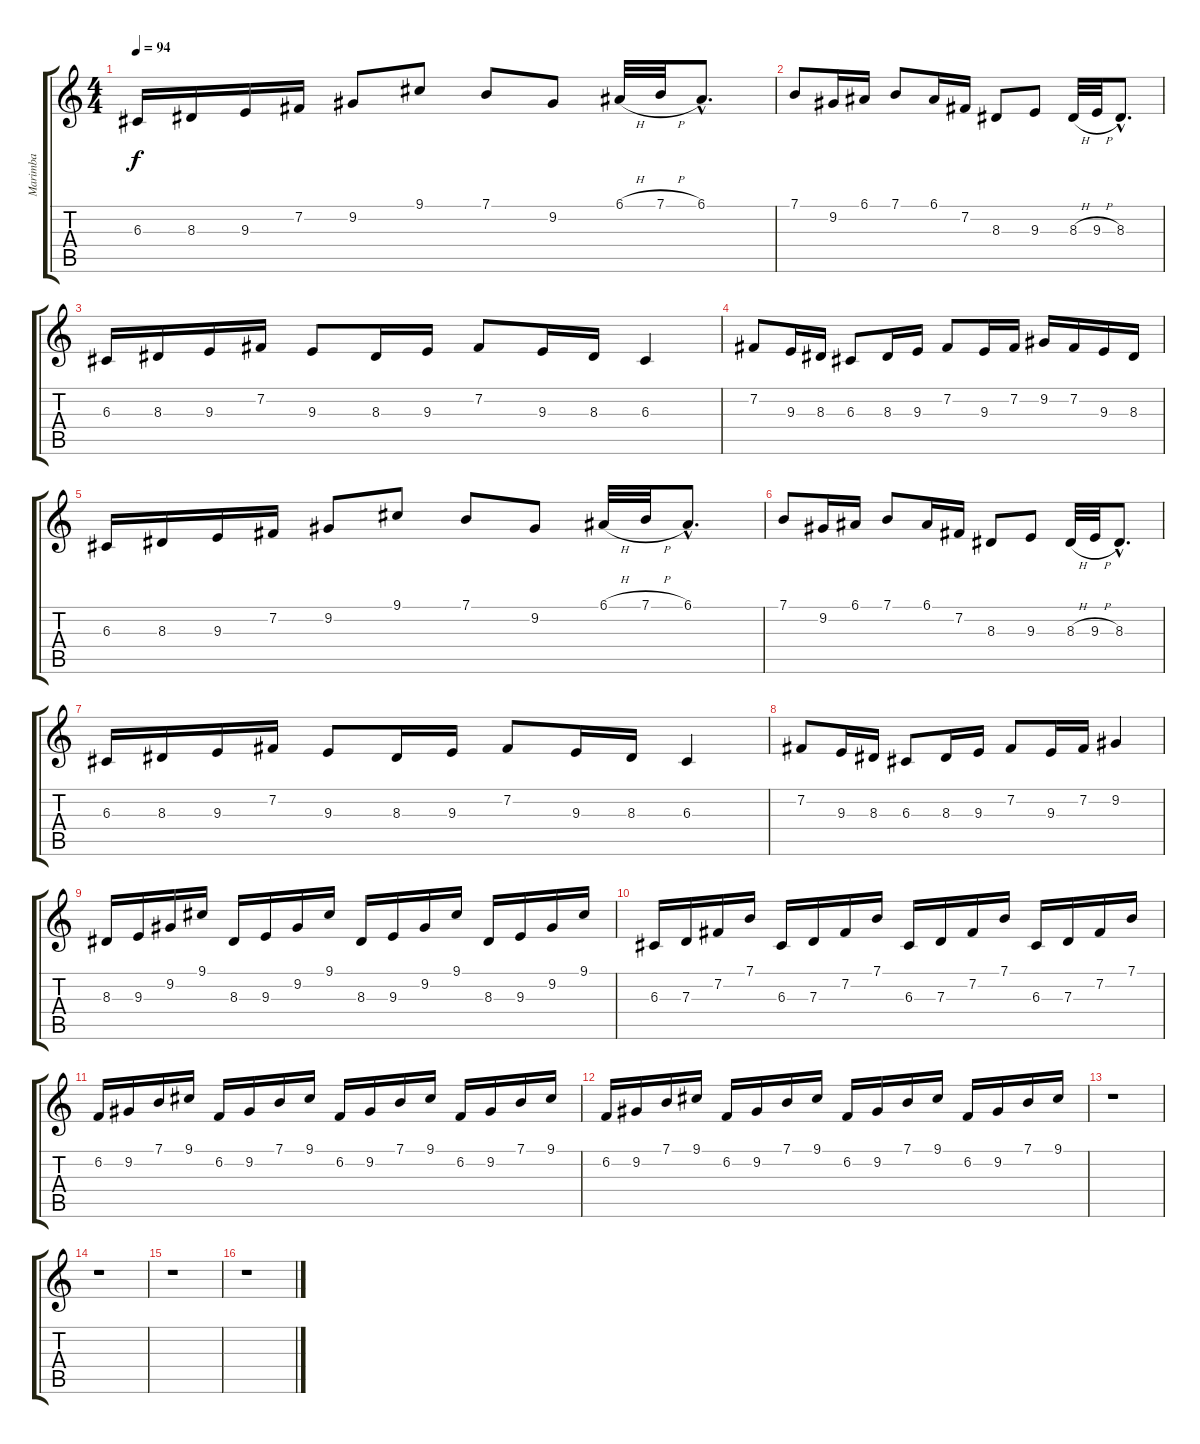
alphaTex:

\track ("Marimba" "Marimba") {instrument marimba}
\staff {score tabs}
\tuning (E4 B3 G3 D3 A2 E2) {hide}
\ts (4 4)
\section ("" "")
\tempo 94
\clef g2
\ks c
6.3.16{dy f instrument marimba} 8.3.16 9.3.16 7.2.16 9.2.8 9.1.8 7.1.8 9.2.8 6.1{h}.32 7.1{h}.32 6.1{hac}.8{d} |
7.1.8 9.2.16 6.1.16 7.1.8 6.1.16 7.2.16 8.3.8 9.3.8 8.3{h}.32 9.3{h}.32 8.3{hac}.8{d} |
6.3.16 8.3.16 9.3.16 7.2.16 9.3.8 8.3.16 9.3.16 7.2.8 9.3.16 8.3.16 6.3.4 |
7.2.8 9.3.16 8.3.16 6.3.8 8.3.16 9.3.16 7.2.8 9.3.16 7.2.16 9.2.16 7.2.16 9.3.16 8.3.16 |
6.3.16 8.3.16 9.3.16 7.2.16 9.2.8 9.1.8 7.1.8 9.2.8 6.1{h}.32 7.1{h}.32 6.1{hac}.8{d} |
7.1.8 9.2.16 6.1.16 7.1.8 6.1.16 7.2.16 8.3.8 9.3.8 8.3{h}.32 9.3{h}.32 8.3{hac}.8{d} |
6.3.16 8.3.16 9.3.16 7.2.16 9.3.8 8.3.16 9.3.16 7.2.8 9.3.16 8.3.16 6.3.4 |
7.2.8 9.3.16 8.3.16 6.3.8 8.3.16 9.3.16 7.2.8 9.3.16 7.2.16 9.2.4 |
8.3.16 9.3.16 9.2.16 9.1.16 8.3.16 9.3.16 9.2.16 9.1.16 8.3.16 9.3.16 9.2.16 9.1.16 8.3.16 9.3.16 9.2.16 9.1.16 |
6.3.16 7.3.16 7.2.16 7.1.16 6.3.16 7.3.16 7.2.16 7.1.16 6.3.16 7.3.16 7.2.16 7.1.16 6.3.16 7.3.16 7.2.16 7.1.16 |
6.2.16 9.2.16 7.1.16 9.1.16 6.2.16 9.2.16 7.1.16 9.1.16 6.2.16 9.2.16 7.1.16 9.1.16 6.2.16 9.2.16 7.1.16 9.1.16 |
6.2.16 9.2.16 7.1.16 9.1.16 6.2.16 9.2.16 7.1.16 9.1.16 6.2.16 9.2.16 7.1.16 9.1.16 6.2.16 9.2.16 7.1.16 9.1.16 |
r.1 |
r.1 |
r.1 |
r.1
